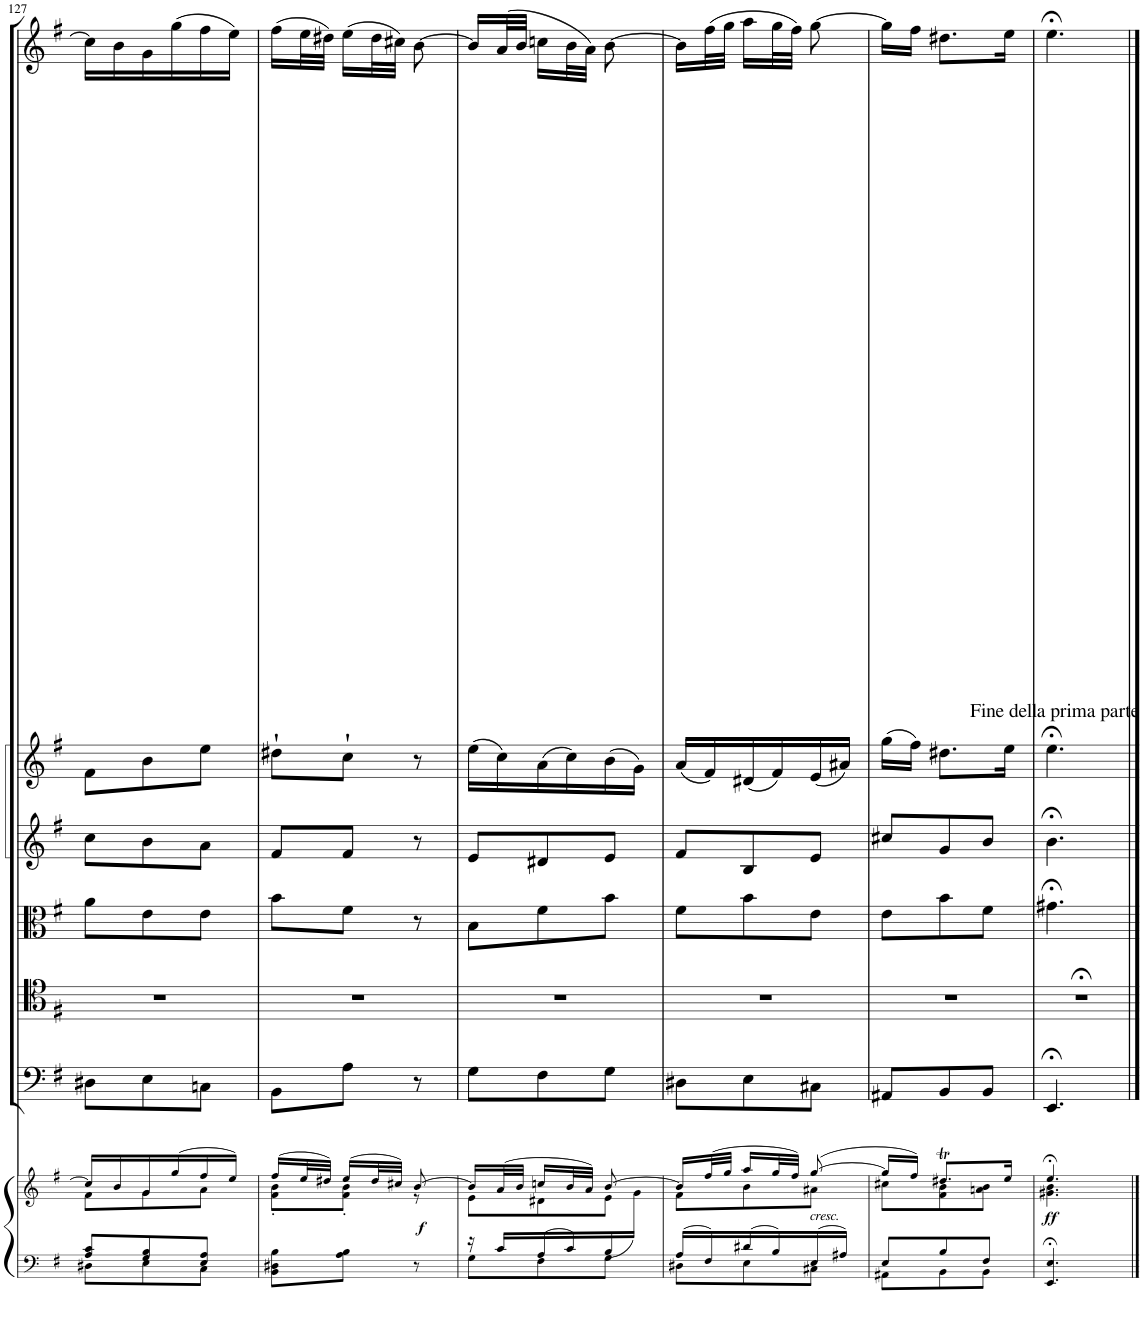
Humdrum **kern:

**kern	**kern	**dynam	**kern	**kern	**kern	**kern	**kern
*part6	*part6	*part6	*part5	*part4	*part3	*part2	*part1
*staff7	*staff6	*staff6/7	*staff5	*staff4	*staff3	*staff2	*staff1
*I"Piano reduction	*	*	*I"Continuo	*I"Violas	*I"Violins	*I"Violins	*I"Oboe d'amore
*I'Pno	*	*	*	*	*	*	*I'Ob
!!LO:PB:g=z
*clefF4	*clefG2	*	*clefF4	*clefC3	*clefG2	*clefG2	*clefG2
*k[f#]	*k[f#]	*	*k[f#]	*k[f#]	*k[f#]	*k[f#]	*k[f#]
*M3/8	*M3/8	*	*M3/8	*M3/8	*M3/8	*M3/8	*M3/8
=127	=127	=127	=127	=127	=127	=127	=127
*^	*^	*	*	*	*	*	*
8A/ 8c/L	8D#X\L	16cc/LL]	8f#\L	.	8D#X\L	8a\L	8cc\L	8f#\L	16cc\LL]
.	.	16b/	.	.	.	.	.	.	16b\
8G/ 8B/	8E\	16g/	8g\	.	8E\	8e\	8b\	8b\	16g\
.	.	(16gg/	.	.	.	.	.	.	(16gg\
8E/ 8A/J	8C\J	16ff#/	8a\J	.	8Cn\J	8e\J	8a\J	8ee\J	16ff#\
.	.	16ee/JJ)	.	.	.	.	.	.	16ee\JJ)
*v	*v	*	*	*	*	*	*	*	*
=128	=128	=128	=128	=128	=128	=128	=128	=128
8BB\ 8D#X\ 8B\L	(16ff#/LL	8f#\' 8b\'L	.	8BB\L	8b\L	8f#/L	8dd#X`\L	(16ff#\LL
.	32ee/L	.	.	.	.	.	.	32ee\L
.	32dd#X/JJJ)	.	.	.	.	.	.	32dd#X\JJJ)
8A\ 8B\J	(16ee/LL	8f#\' 8b\'J	.	8A\J	8f#\J	8f#/J	8cc`\J	(16ee\LL
.	32dd#/L	.	.	.	.	.	.	32dd#\L
.	32cc#X/JJJ)	.	.	.	.	.	.	32cc#X\JJJ)
!	!	!	!LO:DY:b	!	!	!	!	!
8r	[8b/	8r	f	8r	8r	8r	8r	[8b\
=129	=129	=129	=129	=129	=129	=129	=129	=129
*^	*	*^	*	*	*	*	*	*
16r	8G\L	16b/LL]	8e\L	16ryy	.	8G\L	8B\L	8e/L	(16ee\LL	16b/LL]
*	*	*	*v	*v	*	*	*	*	*	*
16c/LL	.	(32a/L	.	.	.	.	.	16cc\)	(32a/L
.	.	32b/JJJ	.	.	.	.	.	.	32b/JJJ
16A/	8F#\	16ccn/LL	8d#X\	.	8F#\	8f#\	8d#X/	(16a\	16ccn\LL
16c/	.	32b/L	.	.	.	.	.	16cc\)	32b\L
.	.	32a/JJJ)	.	.	.	.	.	.	32a\JJJ)
(<16B/	8G\J	[8b/	8e\J	.	8G\J	8b\J	8e/J	(16b\	[8b\
*	*	*	*^	*	*	*	*	*	*
16ryy	.	.	.	16g\JJ)	.	.	.	.	16g\JJ)	.
*	*	*	*v	*v	*	*	*	*	*	*
=130	=130	=130	=130	=130	=130	=130	=130	=130	=130
16A/LL	8D#X\L	16b/LL]	8f#\L	.	8D#X\L	8f#\L	8f#/L	(16a/LL	16b\LL]
16F#/	.	(32ff#/L	.	.	.	.	.	16f#/)	(32ff#\L
.	.	32gg/JJJ	.	.	.	.	.	.	32gg\JJJ
16d#X/	8E\	16aa/LL	8b\	.	8E\	8b\	8B/	(16d#X/	16aa\LL
16B/	.	32gg/L	.	.	.	.	.	16f#/)	32gg\L
.	.	32ff#/JJJ)	.	.	.	.	.	.	32ff#\JJJ)
!	!	!LO:TX:b:i:t=cresc.	!	!	!	!	!	!	!
16E/	8C#X\J	([8gg/	8a#X\J	.	8C#X\J	8e\J	8e/J	(16e/	[8gg\
16A#X/JJ	.	.	.	.	.	.	.	16a#X/JJ)	.
=131	=131	=131	=131	=131	=131	=131	=131	=131	=131
8E/L	8AA#X\L	16gg/LL]	8cc#X\L	.	8AA#X/L	8e\L	8cc#X/L	(16gg\LL	16gg\LL]
.	.	16ff#/JJ)	.	.	.	.	.	16ff#\JJ)	16ff#\JJ
8B/	8BB\	8.dd#Xt/L	8f#\ 8b\	.	8BB/	8b\	8g/	8.dd#X\L	8.dd#X\L
8F#/J	8BB\J	.	8an\ 8b\J	.	8BB/J	8f#\J	8b/J	.	.
.	.	16ee/Jk	.	.	.	.	.	16ee\Jk	16ee\Jk
*v	*v	*	*	*	*	*	*	*	*
=132	=132	=132	=132	=132	=132	=132	=132	=132
!	!	!	!LO:DY:b	!	!	!	!	!
4.EE/;< 4.E/;<	4.ee;</	4.g#X\ 4.b\	ff	4.EE;</	4.g#X;<\	4.b;<\	4.ee;<\	4.ee;<\
!	!	!	!	!	!	!	!	!LO:TX:b:t=Fine della prima parte
*	*v	*v	*	*	*	*	*	*
==	==	==	==	==	==	==	==
*-	*-	*-	*-	*-	*-	*-	*-
